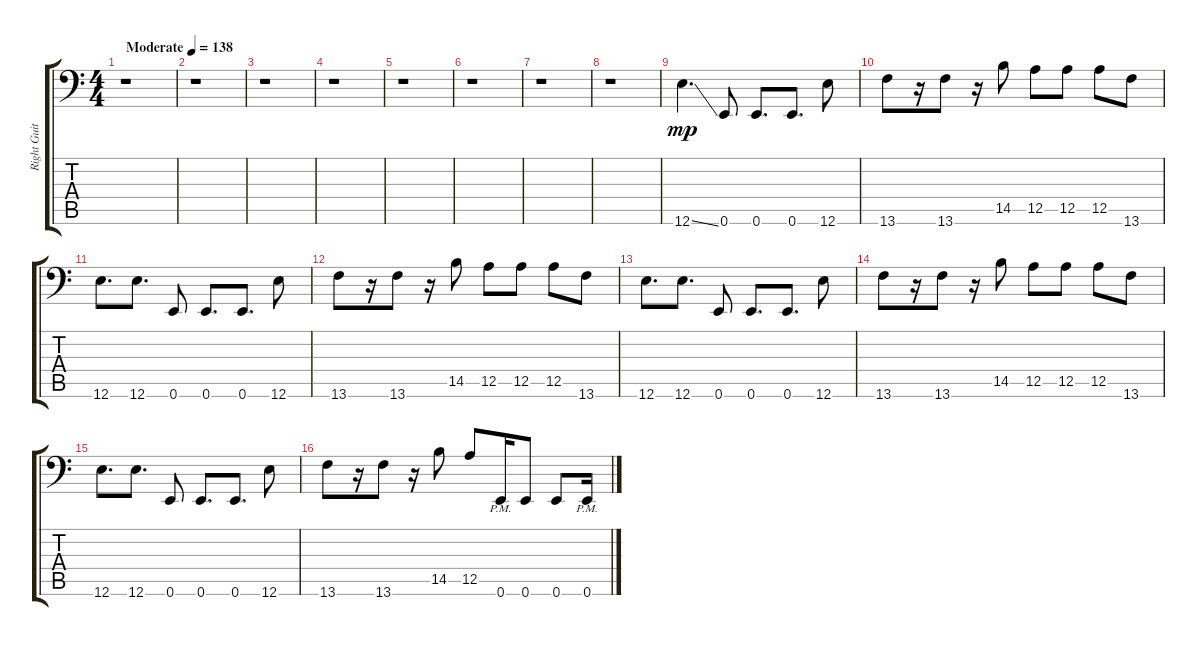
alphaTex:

\track ("Right Guitar" "Right Guit") {instrument distortionguitar}
\staff {score tabs}
\tuning (E3 B2 G2 D2 A1 E1) {hide}
\ts (4 4)
\tempo (138 "Moderate")
\clef f4
\ks c
r.1{dy mp instrument distortionguitar} |
r.1 |
r.1 |
r.1 |
r.1 |
r.1 |
r.1 |
r.1 |
12.6{ss}.4{d} 0.6.8 0.6.8{d} 0.6.8{d} 12.6.8 |
13.6.8 r.16 13.6.8 r.16 14.5.8 12.5.8 12.5.8 12.5.8 13.6.8 |
12.6.8{d} 12.6.8{d} 0.6.8 0.6.8{d} 0.6.8{d} 12.6.8 |
13.6.8 r.16 13.6.8 r.16 14.5.8 12.5.8 12.5.8 12.5.8 13.6.8 |
12.6.8{d} 12.6.8{d} 0.6.8 0.6.8{d} 0.6.8{d} 12.6.8 |
13.6.8 r.16 13.6.8 r.16 14.5.8 12.5.8 12.5.8 12.5.8 13.6.8 |
12.6.8{d} 12.6.8{d} 0.6.8 0.6.8{d} 0.6.8{d} 12.6.8 |
13.6.8 r.16 13.6.8 r.16 14.5.8 12.5.8 0.6{pm}.16 0.6.8 0.6.8 0.6{pm}.16
